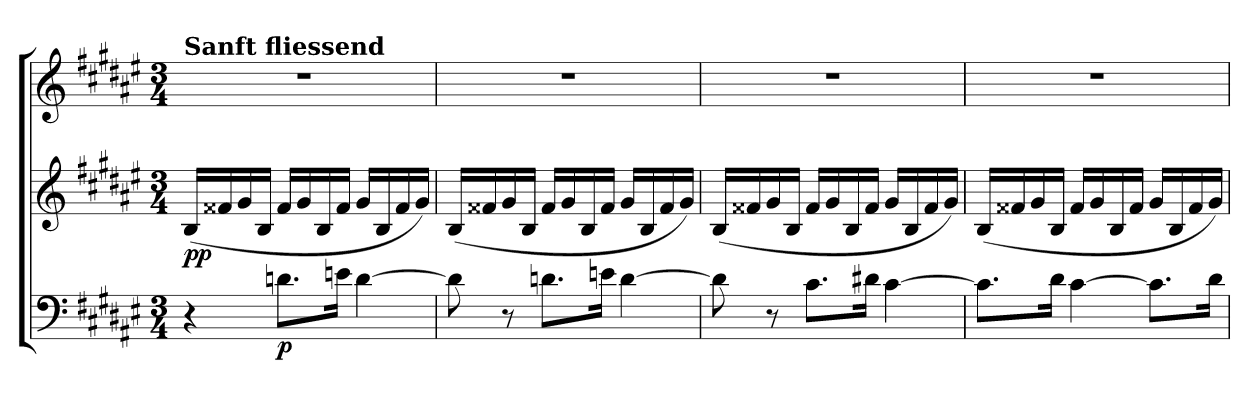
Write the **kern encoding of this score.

**kern	**kern	**dynam	**kern
*part2	*part2	*part2	*part1
*staff3	*staff2	*staff2/3	*staff1
*clefF4	*clefG2	*	*clefG2
*k[f#c#g#d#a#e#]	*k[f#c#g#d#a#e#]	*	*k[f#c#g#d#a#e#]
*M3/4	*M3/4	*	*M3/4
=1	=1	=1	=1
!	!	!	!LO:TX:a:B:t=Sanft fliessend
!	!	!LO:DY:b	!
4r	(>16B/LL	pp	2.r
.	16f##X/	.	.
.	16g#/	.	.
.	16B/JJ	.	.
!	!	!LO:DY:b=2	!
8.dn\L	16f##/LL	p	.
.	16g#/	.	.
.	16B/	.	.
16en\Jk	16f##/JJ	.	.
[4d\	16g#/LL	.	.
.	16B/	.	.
.	16f##/	.	.
.	16g#/JJ)	.	.
=2	=2	=2	=2
8d\]	(>16B/LL	.	2.r
.	16f##X/	.	.
8r	16g#/	.	.
.	16B/JJ	.	.
8.dn\L	16f##/LL	.	.
.	16g#/	.	.
.	16B/	.	.
16en\Jk	16f##/JJ	.	.
[4d\	16g#/LL	.	.
.	16B/	.	.
.	16f##/	.	.
.	16g#/JJ)	.	.
=3	=3	=3	=3
8d\]	(>16B/LL	.	2.r
.	16f##X/	.	.
8r	16g#/	.	.
.	16B/JJ	.	.
!	!	!LO:DY:b=2	!
8.c#\L	16f##/LL	other-dynamics	.
.	16g#/	.	.
.	16B/	.	.
16d#X\Jk	16f##/JJ	.	.
[4c#\	16g#/LL	.	.
.	16B/	.	.
.	16f##/	.	.
.	16g#/JJ)	.	.
!!LO:LB:g=z
=4	=4	=4	=4
8.c#\L]	(>16B/LL	.	2.r
.	16f##X/	.	.
.	16g#/	.	.
16d#\Jk	16B/JJ	.	.
[4c#\	16f##/LL	.	.
.	16g#/	.	.
.	16B/	.	.
.	16f##/JJ	.	.
8.c#\L]	16g#/LL	.	.
.	16B/	.	.
.	16f##/	.	.
16d#\Jk	16g#/JJ)	.	.
=	=	=	=
*-	*-	*-	*-
